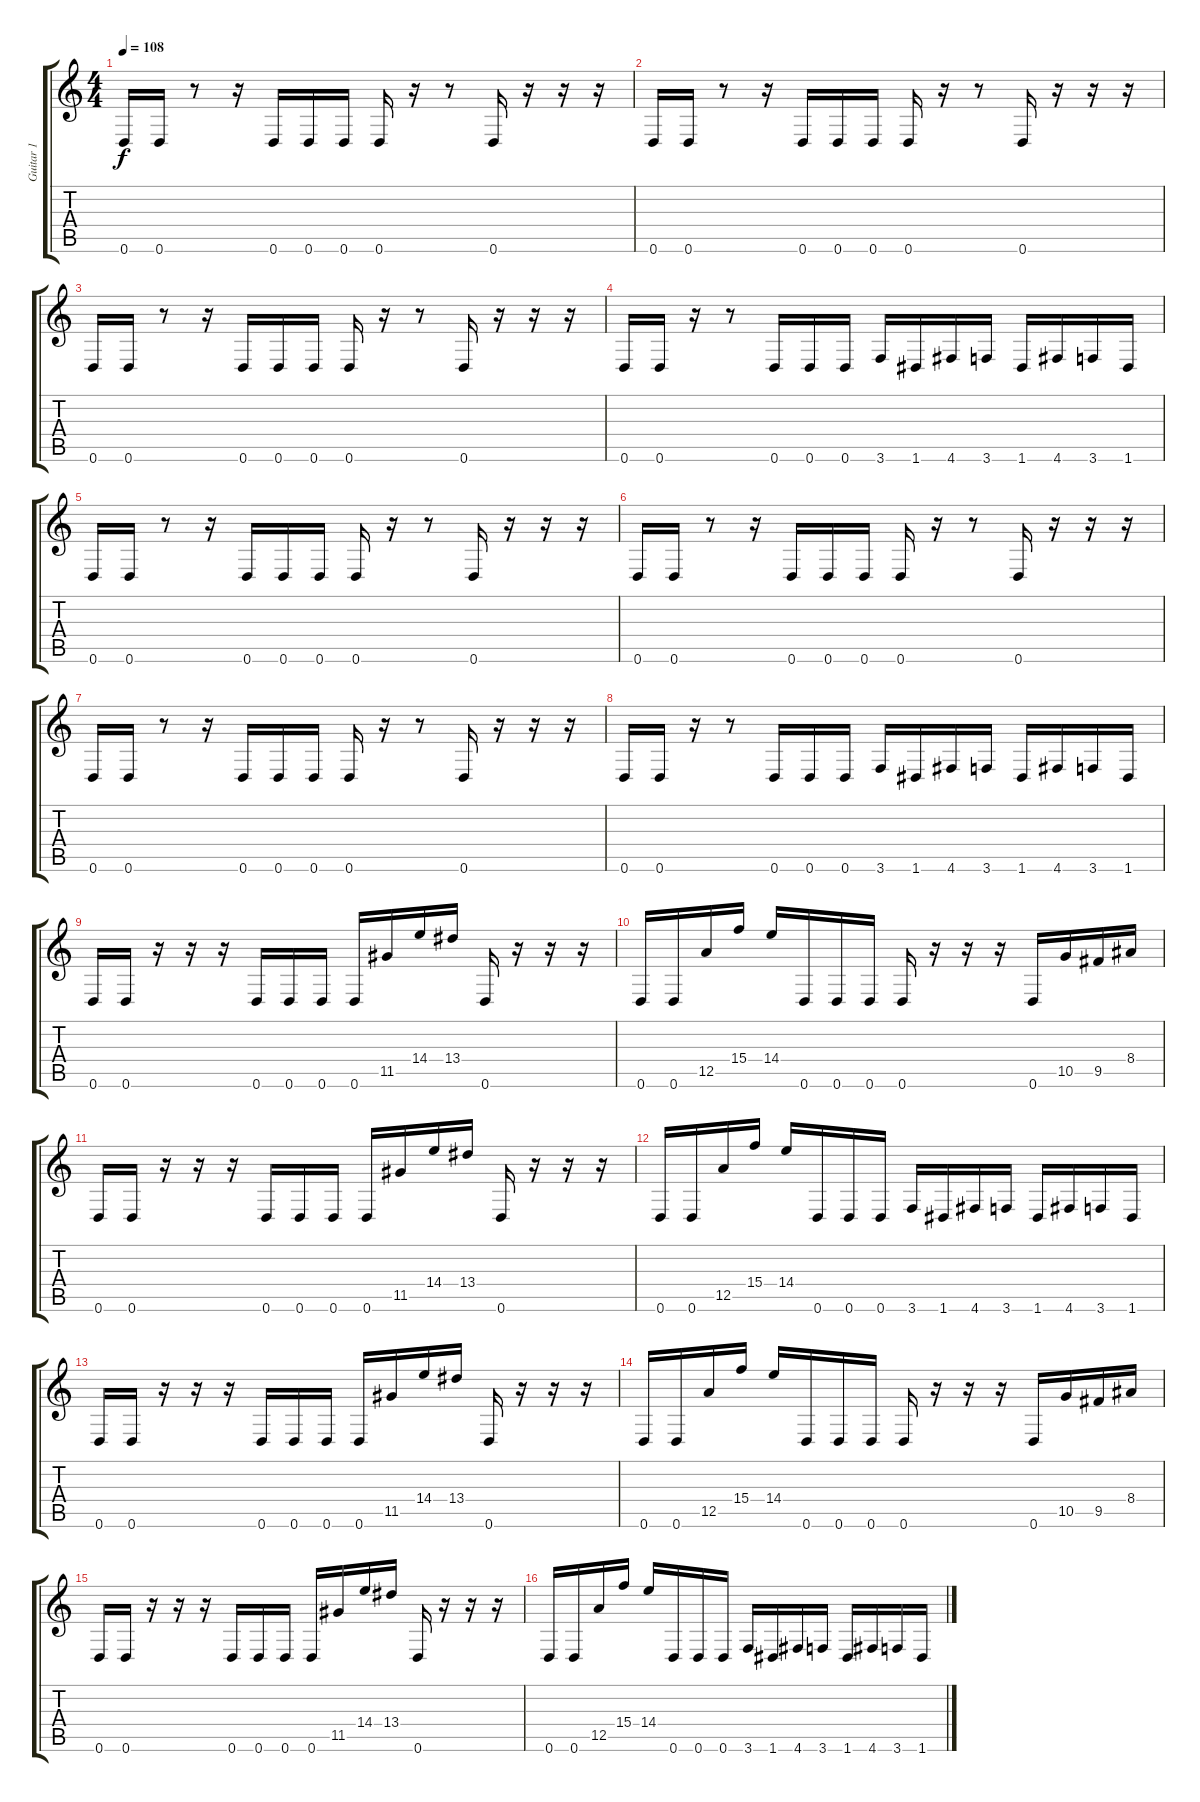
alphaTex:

\track ("Guitar 1" "Guitar 1") {instrument overdrivenguitar}
\staff {score tabs}
\tuning (E4 B3 G3 D3 A2 D2) {hide}
\ts (4 4)
\tempo 108
\clef g2
\ks c
0.6.16{dy f} 0.6.16 r.8 r.16 0.6.16 0.6.16 0.6.16 0.6.16 r.16 r.8 0.6.16 r.16 r.16 r.16 |
0.6.16 0.6.16 r.8 r.16 0.6.16 0.6.16 0.6.16 0.6.16 r.16 r.8 0.6.16 r.16 r.16 r.16 |
0.6.16 0.6.16 r.8 r.16 0.6.16 0.6.16 0.6.16 0.6.16 r.16 r.8 0.6.16 r.16 r.16 r.16 |
0.6.16 0.6.16 r.16 r.8 0.6.16 0.6.16 0.6.16 3.6.16 1.6.16 4.6.16 3.6.16 1.6.16 4.6.16 3.6.16 1.6.16 |
0.6.16 0.6.16 r.8 r.16 0.6.16 0.6.16 0.6.16 0.6.16 r.16 r.8 0.6.16 r.16 r.16 r.16 |
0.6.16 0.6.16 r.8 r.16 0.6.16 0.6.16 0.6.16 0.6.16 r.16 r.8 0.6.16 r.16 r.16 r.16 |
0.6.16 0.6.16 r.8 r.16 0.6.16 0.6.16 0.6.16 0.6.16 r.16 r.8 0.6.16 r.16 r.16 r.16 |
0.6.16 0.6.16 r.16 r.8 0.6.16 0.6.16 0.6.16 3.6.16 1.6.16 4.6.16 3.6.16 1.6.16 4.6.16 3.6.16 1.6.16 |
0.6.16 0.6.16 r.16 r.16 r.16 0.6.16 0.6.16 0.6.16 0.6.16 11.5.16{balance 2} 14.4.16 13.4.16 0.6.16{balance 8} r.16 r.16 r.16 |
0.6.16 0.6.16 12.5.16{balance 3} 15.4.16 14.4.16 0.6.16{balance 8} 0.6.16 0.6.16 0.6.16 r.16 r.16 r.16 0.6.16 10.5.16{balance 2} 9.5.16 8.4.16 |
0.6.16{balance 8} 0.6.16 r.16 r.16 r.16 0.6.16 0.6.16 0.6.16 0.6.16 11.5.16{balance 2} 14.4.16 13.4.16 0.6.16{balance 8} r.16 r.16 r.16 |
0.6.16 0.6.16 12.5.16{balance 2} 15.4.16 14.4.16 0.6.16{balance 8} 0.6.16 0.6.16 3.6.16 1.6.16 4.6.16 3.6.16 1.6.16 4.6.16 3.6.16 1.6.16 |
0.6.16 0.6.16 r.16 r.16 r.16 0.6.16 0.6.16 0.6.16 0.6.16 11.5.16{balance 2} 14.4.16 13.4.16 0.6.16{balance 8} r.16 r.16 r.16 |
0.6.16 0.6.16 12.5.16{balance 3} 15.4.16 14.4.16 0.6.16{balance 8} 0.6.16 0.6.16 0.6.16 r.16 r.16 r.16 0.6.16 10.5.16{balance 2} 9.5.16 8.4.16 |
0.6.16{balance 8} 0.6.16 r.16 r.16 r.16 0.6.16 0.6.16 0.6.16 0.6.16 11.5.16{balance 2} 14.4.16 13.4.16 0.6.16{balance 8} r.16 r.16 r.16 |
0.6.16 0.6.16 12.5.16{balance 2} 15.4.16 14.4.16 0.6.16{balance 8} 0.6.16 0.6.16 3.6.16 1.6.16 4.6.16 3.6.16 1.6.16 4.6.16 3.6.16 1.6.16
